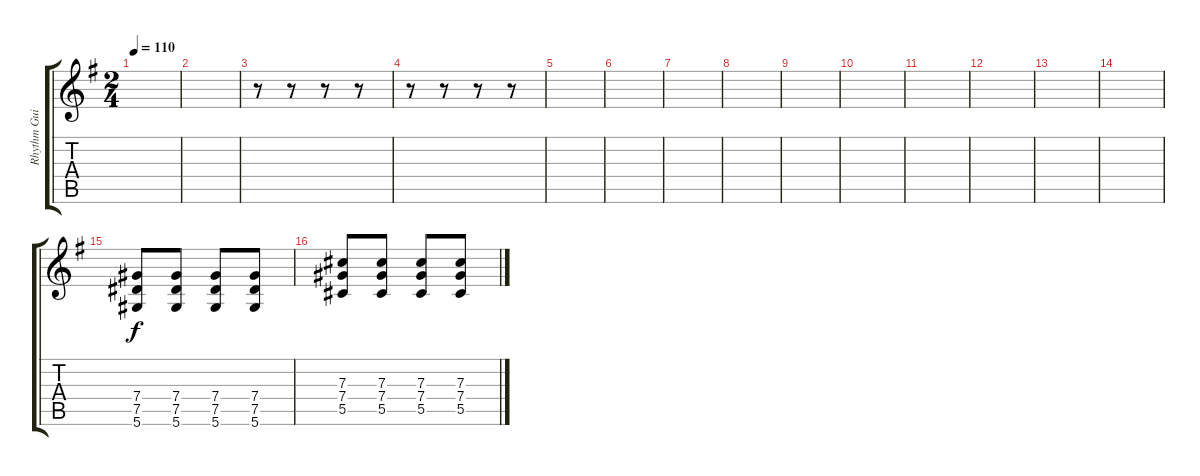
\track ("Rhythm Guitar" "Rhythm Gui") {instrument overdrivenguitar}
\staff {score tabs}
\tuning (Eb4 Bb3 Gb3 Db3 Ab2 Eb2) {hide}
\ts (2 4)
\tempo 110
\clef g2
\ks g
|
|
r.8 r.8 r.8 r.8 |
r.8 r.8 r.8 r.8 |
|
|
|
|
|
|
|
|
|
|
(7.4 7.5 5.6).8 (7.4 7.5 5.6).8 (7.4 7.5 5.6).8 (7.4 7.5 5.6).8 |
(7.3 7.4 5.5).8 (7.3 7.4 5.5).8 (7.3 7.4 5.5).8 (7.3 7.4 5.5).8
